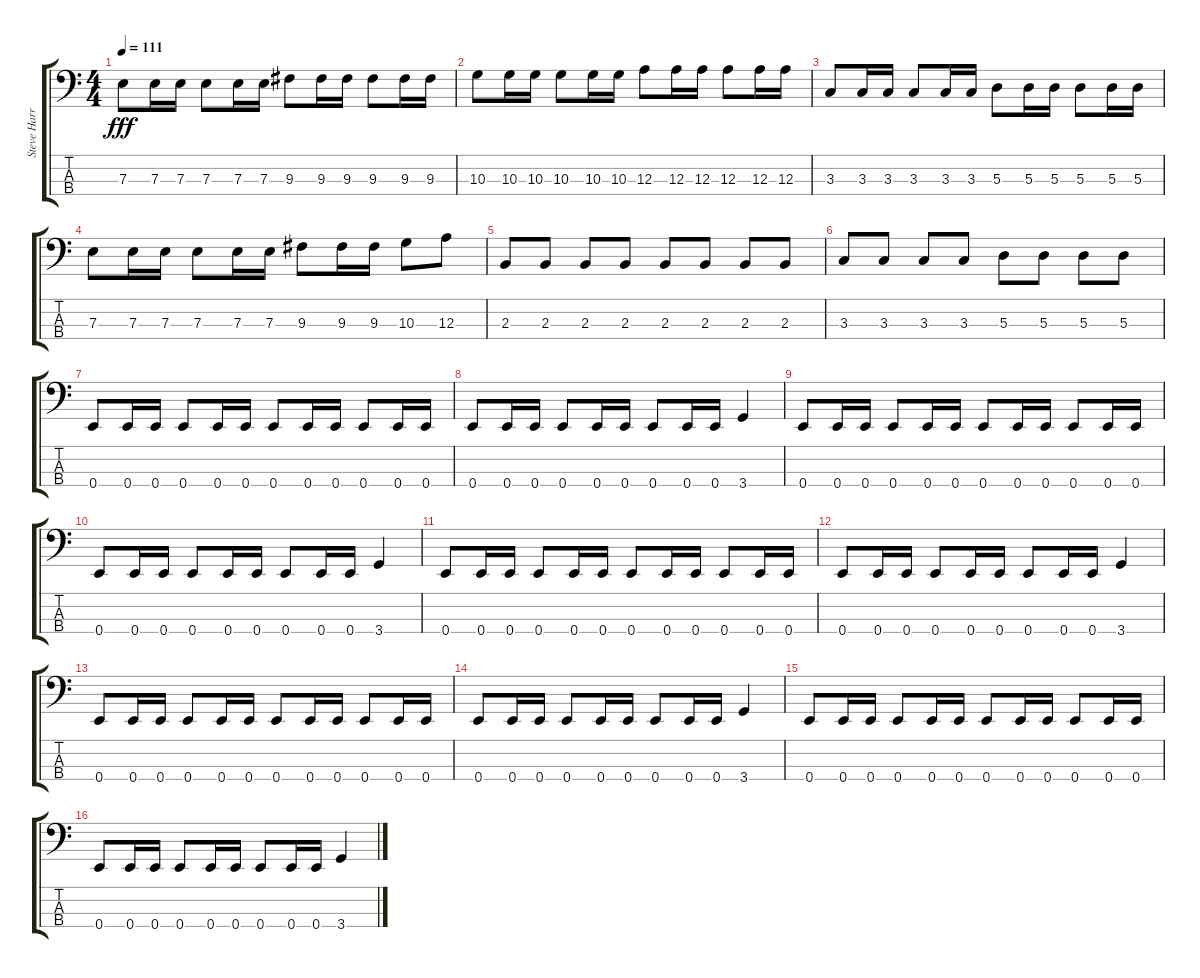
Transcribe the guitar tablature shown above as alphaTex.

\track ("Steve Harris" "Steve Harr") {instrument electricbasspick}
\staff {score tabs}
\tuning (G2 D2 A1 E1) {hide}
\ts (4 4)
\tempo 111
\clef f4
\ks c
7.3.8{dy fff} 7.3.16 7.3.16 7.3.8 7.3.16 7.3.16 9.3.8 9.3.16 9.3.16 9.3.8 9.3.16 9.3.16 |
10.3.8 10.3.16 10.3.16 10.3.8 10.3.16 10.3.16 12.3.8 12.3.16 12.3.16 12.3.8 12.3.16 12.3.16 |
3.3.8 3.3.16 3.3.16 3.3.8 3.3.16 3.3.16 5.3.8 5.3.16 5.3.16 5.3.8 5.3.16 5.3.16 |
7.3.8 7.3.16 7.3.16 7.3.8 7.3.16 7.3.16 9.3.8 9.3.16 9.3.16 10.3.8 12.3.8 |
2.3.8 2.3.8 2.3.8 2.3.8 2.3.8 2.3.8 2.3.8 2.3.8 |
3.3.8 3.3.8 3.3.8 3.3.8 5.3.8 5.3.8 5.3.8 5.3.8 |
0.4.8 0.4.16 0.4.16 0.4.8 0.4.16 0.4.16 0.4.8 0.4.16 0.4.16 0.4.8 0.4.16 0.4.16 |
0.4.8 0.4.16 0.4.16 0.4.8 0.4.16 0.4.16 0.4.8 0.4.16 0.4.16 3.4.4 |
0.4.8 0.4.16 0.4.16 0.4.8 0.4.16 0.4.16 0.4.8 0.4.16 0.4.16 0.4.8 0.4.16 0.4.16 |
0.4.8 0.4.16 0.4.16 0.4.8 0.4.16 0.4.16 0.4.8 0.4.16 0.4.16 3.4.4 |
0.4.8 0.4.16 0.4.16 0.4.8 0.4.16 0.4.16 0.4.8 0.4.16 0.4.16 0.4.8 0.4.16 0.4.16 |
0.4.8 0.4.16 0.4.16 0.4.8 0.4.16 0.4.16 0.4.8 0.4.16 0.4.16 3.4.4 |
0.4.8 0.4.16 0.4.16 0.4.8 0.4.16 0.4.16 0.4.8 0.4.16 0.4.16 0.4.8 0.4.16 0.4.16 |
0.4.8 0.4.16 0.4.16 0.4.8 0.4.16 0.4.16 0.4.8 0.4.16 0.4.16 3.4.4 |
0.4.8 0.4.16 0.4.16 0.4.8 0.4.16 0.4.16 0.4.8 0.4.16 0.4.16 0.4.8 0.4.16 0.4.16 |
0.4.8 0.4.16 0.4.16 0.4.8 0.4.16 0.4.16 0.4.8 0.4.16 0.4.16 3.4.4
